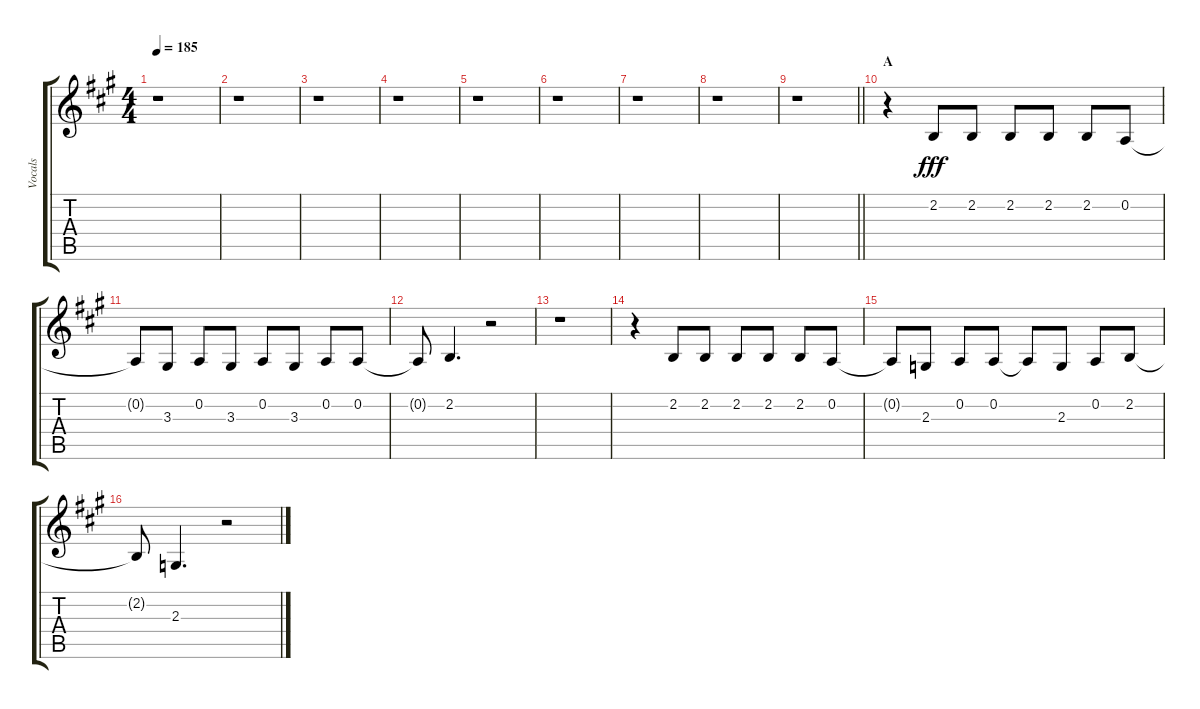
\track ("Vocals" "Vocals") {instrument voiceoohs}
\staff {score tabs}
\tuning (D4 A3 F3 C3 G2 D2) {hide}
\ts (4 4)
\tempo 185
\clef g2
\ks a
r.1{dy fff} |
r.1 |
r.1 |
r.1 |
r.1 |
r.1 |
r.1 |
r.1 |
\barLineRight lightlight
r.1 |
\section ("" "A")
r.4 2.2.8 2.2.8 2.2.8 2.2.8 2.2.8 0.2.8 |
0.2{t}.8 3.3.8 0.2.8 3.3.8 0.2.8 3.3.8 0.2.8 0.2.8 |
0.2{t}.8 2.2.4{d} r.2 |
r.1 |
r.4 2.2.8 2.2.8 2.2.8 2.2.8 2.2.8 0.2.8 |
0.2{t}.8 2.3.8 0.2.8 0.2.8 0.2{t}.8 2.3.8 0.2.8 2.2.8 |
2.2{t}.8 2.3.4{d} r.2
